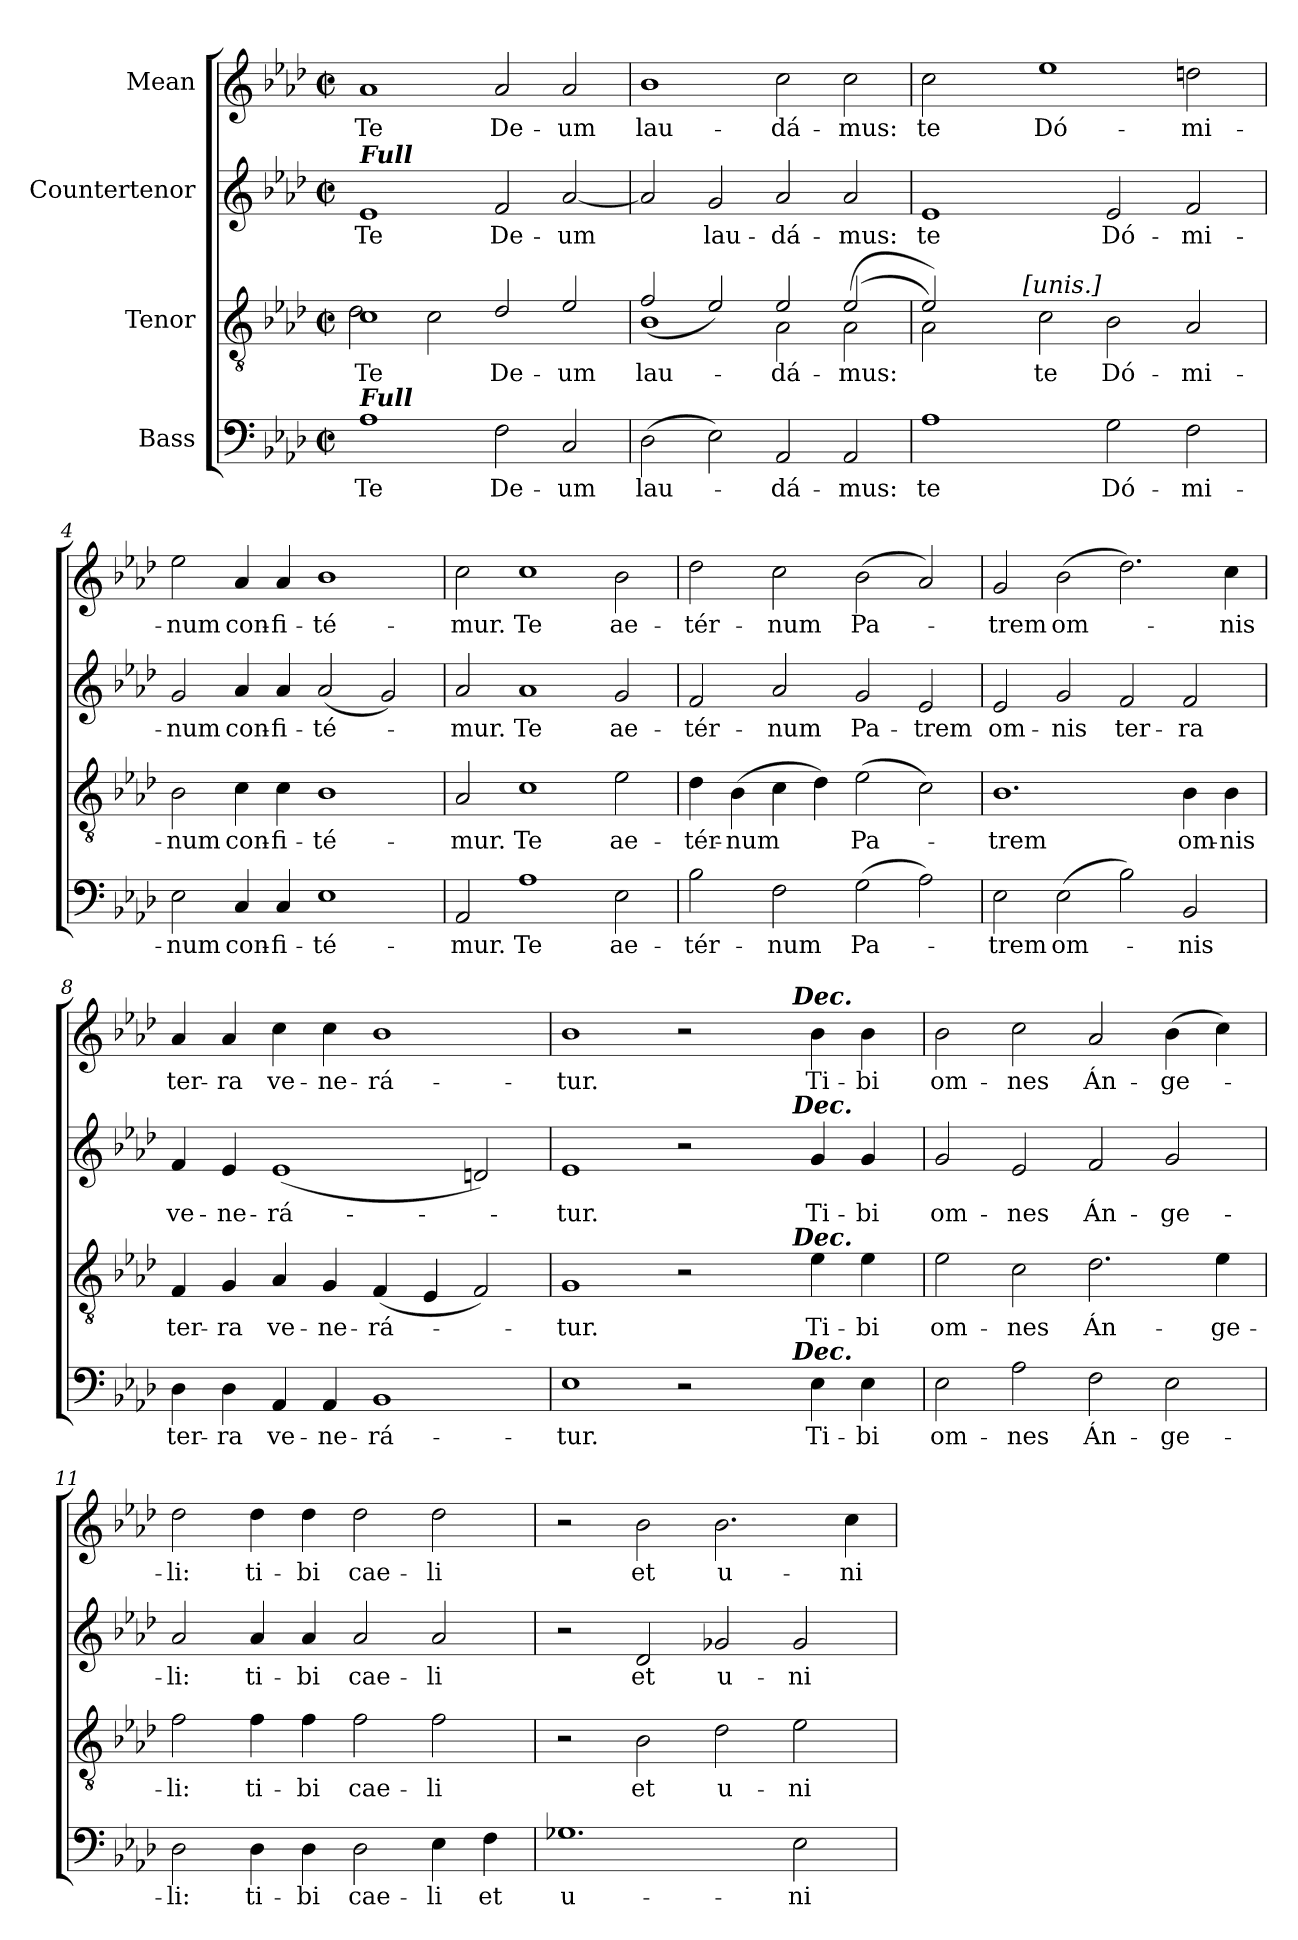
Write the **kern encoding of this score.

**kern	**text	**kern	**text	**kern	**text	**kern	**text
*part4	*part4	*part3	*part3	*part2	*part2	*part1	*part1
*staff4	*staff4	*staff3	*staff3	*staff2	*staff2	*staff1	*staff1
*I"Bass	*	*I"Tenor	*	*I"Countertenor	*	*I"Mean	*
!!LO:PB:g=z
*stria5	*	*stria5	*	*stria5	*	*stria5	*
*clefF4	*	*clefGv2	*	*clefG2	*	*clefG2	*
*k[b-e-a-d-]	*	*k[b-e-a-d-]	*	*k[b-e-a-d-]	*	*k[b-e-a-d-]	*
*A-:	*	*A-:	*	*A-:	*	*A-:	*
*M2/2	*	*M2/2	*	*M2/2	*	*M2/2	*
*met(c|)	*	*met(c|)	*	*met(c|)	*	*met(c|)	*
=1	=1	=1	=1	=1	=1	=1	=1
!	!	!	!	!LO:TX:a:Bi:t=Full	!	!	!
!	!	!LO:TX:a:Bi:t=Full	!	!	!	!	!
!LO:TX:a:Bi:t=Full	!	!	!	!	!	!	!
!	!LO:LY:b:cj	!	!LO:LY:b:cj	!	!LO:LY:b:cj	!	!LO:LY:b:cj
*	*	*^	*	*	*	*	*
1A-	Te	1c	2d-\	Te	1e-	Te	1a-	Te
.	.	.	2c\	.	.	.	.	.
!	!LO:LY:b:cj	!	!	!LO:LY:b:cj	!	!LO:LY:b:cj	!	!LO:LY:b:cj
2F\	De-	2d-/	1ryy	De-	2f/	De-	2a-/	De-
!	!LO:LY:b:cj	!	!	!LO:LY:b:cj	!	!LO:LY:b	!	!LO:LY:b:cj
2C/	-um	2e-/	.	-um	[<2a-/	-um	2a-/	-um
=2	=2	=2	=2	=2	=2	=2	=2	=2
!	!LO:LY:b	!	!	!LO:LY:b:cj	!	!	!	!LO:LY:b:cj
(>2D-\	lau-	1B-	(>2f/	lau-	2a-/]	.	1b-	lau-
!	!	!	!	!	!	!LO:LY:b:cj	!	!
2E-\)	.	.	2e-/)	.	2g/	lau-	.	.
!	!LO:LY:b:cj	!	!	!LO:LY:b:cj	!	!LO:LY:b:cj	!	!LO:LY:b:cj
2AA-/	-dá-	2A-\	2e-/	-dá-	2a-/	-dá-	2cc\	-dá-
!	!LO:LY:b:cj	!	!	!LO:LY:b	!	!LO:LY:b:cj	!	!LO:LY:b:cj
2AA-/	-mus:	(<2A-\	(>2e-/	-mus:	2a-/	-mus:	2cc\	-mus:
=3	=3	=3	=3	=3	=3	=3	=3	=3
!	!LO:LY:b:cj	!	!	!	!	!LO:LY:b:cj	!	!LO:LY:b:cj
*	*	*	*^	*	*	*	*	*
1A-	te	2e-/)	2A-\)	4ryy	.	1e-	te	2cc\	te
.	.	.	.	8ryy	.	.	.	.	.
.	.	.	.	16ryy	.	.	.	.	.
.	.	.	.	64ryy	.	.	.	.	.
!	!	!	!	!LO:TX:a:t=[unis.]	!	!	!	!	!
.	.	.	.	1ryy	.	.	.	.	.
!	!	!	!	!	!LO:LY:b:cj	!	!	!	!LO:LY:b:cj
.	.	2c\	1.ryy	.	te	.	.	1ee-	Dó-
!	!LO:LY:b:cj	!	!	!	!LO:LY:b:cj	!	!LO:LY:b:cj	!	!
2G\	Dó-	2B-\	.	.	Dó-	2e-/	Dó-	.	.
.	.	.	.	2ryy	.	.	.	.	.
!	!LO:LY:b:cj	!	!	!	!LO:LY:b:cj	!	!LO:LY:b:cj	!	!LO:LY:b:cj
2F\	-mi-	2A-/	.	.	-mi-	2f/	-mi-	2ddn\	-mi-
.	.	.	.	32.ryy	.	.	.	.	.
=4	=4	=4	=4	=4	=4	=4	=4	=4	=4
!	!LO:LY:b:cj	!	!	!	!LO:LY:b:cj	!	!LO:LY:b:cj	!	!LO:LY:b:cj
*	*	*v	*v	*v	*	*	*	*	*
2E-\	-num	2B-\	-num	2g/	-num	2ee-\	-num
!	!LO:LY:b:cj	!	!LO:LY:b:cj	!	!LO:LY:b:cj	!	!LO:LY:b:cj
4C/	con-	4c\	con-	4a-/	con-	4a-/	con-
!	!LO:LY:b:rj	!	!LO:LY:b:rj	!	!LO:LY:b:rj	!	!LO:LY:b:rj
4C/	-fi-	4c\	-fi-	4a-/	-fi-	4a-/	-fi-
!	!LO:LY:b:cj	!	!LO:LY:b:cj	!	!LO:LY:b:cj	!	!LO:LY:b:cj
1E-	-té-	1B-	-té-	(<2a-/	-té-	1b-	-té-
.	.	.	.	2g/)	.	.	.
!!LO:LB:g=z
=5	=5	=5	=5	=5	=5	=5	=5
!	!LO:LY:b:cj	!	!LO:LY:b:cj	!	!LO:LY:b:cj	!	!LO:LY:b:cj
2AA-/	-mur.	2A-/	-mur.	2a-/	-mur.	2cc\	-mur.
!	!LO:LY:b:cj	!	!LO:LY:b:cj	!	!LO:LY:b:cj	!	!LO:LY:b:cj
1A-	Te	1c	Te	1a-	Te	1cc	Te
!	!LO:LY:b:cj	!	!LO:LY:b:cj	!	!LO:LY:b:cj	!	!LO:LY:b:cj
2E-\	ae-	2e-\	ae-	2g/	ae-	2b-\	ae-
=6	=6	=6	=6	=6	=6	=6	=6
!	!LO:LY:b:cj	!	!LO:LY:b:cj	!	!LO:LY:b:cj	!	!LO:LY:b:cj
2B-\	-tér-	4d-\	-tér-	2f/	-tér-	2dd-\	-tér-
!	!	!	!LO:LY:b	!	!	!	!
.	.	(>4B-\	-num	.	.	.	.
!	!LO:LY:b:cj	!	!	!	!LO:LY:b:cj	!	!LO:LY:b:cj
2F\	-num	4c\	.	2a-/	-num	2cc\	-num
.	.	4d-\)	.	.	.	.	.
!	!LO:LY:b:cj	!	!LO:LY:b:cj	!	!LO:LY:b:cj	!	!LO:LY:b:cj
(>2G\	Pa-	(>2e-\	Pa-	2g/	Pa-	(>2b-\	Pa-
!	!	!	!	!	!LO:LY:b:cj	!	!
2A-\)	.	2c\)	.	2e-/	-trem	2a-/)	.
=7	=7	=7	=7	=7	=7	=7	=7
!	!LO:LY:b:cj	!	!LO:LY:b:cj	!	!LO:LY:b:cj	!	!LO:LY:b:cj
2E-\	-trem	1.B-	-trem	2e-/	om-	2g/	-trem
!	!LO:LY:b	!	!	!	!LO:LY:b:cj	!	!LO:LY:b
(>2E-\	om-	.	.	2g/	-nis	(>2b-\	om-
!	!	!	!	!	!LO:LY:b:cj	!	!
2B-\)	.	.	.	2f/	ter-	2.dd-\)	.
!	!LO:LY:b:cj	!	!LO:LY:b	!	!LO:LY:b:cj	!	!
2BB-/	-nis	4B-\	om-	2f/	-ra	.	.
!	!	!	!LO:LY:b:rj	!	!	!	!LO:LY:b:cj
.	.	4B-\	-nis	.	.	4cc\	-nis
=8	=8	=8	=8	=8	=8	=8	=8
!	!LO:LY:b	!	!LO:LY:b	!	!LO:LY:b	!	!LO:LY:b
4D-\	ter-	4F/	ter-	4f/	ve-	4a-/	ter-
!	!LO:LY:b:rj	!	!LO:LY:b:rj	!	!LO:LY:b:rj	!	!LO:LY:b:rj
4D-\	-ra	4G/	-ra	4e-/	-ne-	4a-/	-ra
!	!LO:LY:b	!	!LO:LY:b	!	!LO:LY:b:cj	!	!LO:LY:b
4AA-/	ve-	4A-/	ve-	(<1e-	-rá-	4cc\	ve-
!	!LO:LY:b:rj	!	!LO:LY:b:rj	!	!	!	!LO:LY:b:rj
4AA-/	-ne-	4G/	-ne-	.	.	4cc\	-ne-
!	!LO:LY:b:cj	!	!LO:LY:b:cj	!	!	!	!LO:LY:b:cj
1BB-	-rá-	(<4F/	-rá-	.	.	1b-	-rá-
.	.	4E-/	.	.	.	.	.
.	.	2F/)	.	2dn/)	.	.	.
!!LO:LB:g=z
=9	=9	=9	=9	=9	=9	=9	=9
!	!LO:LY:b:cj	!	!LO:LY:b:cj	!	!LO:LY:b:cj	!	!LO:LY:b:cj
*^	*	*^	*	*^	*	*^	*
1E-	1ryy	-tur.	1G	1ryy	-tur.	1e-	1ryy	-tur.	1b-	1ryy	-tur.
2r	4ryy	.	2r	4ryy	.	2r	4ryy	.	2r	4ryy	.
.	8ryy	.	.	8ryy	.	.	8ryy	.	.	8ryy	.
.	16ryy	.	.	16ryy	.	.	16ryy	.	.	16ryy	.
.	64ryy	.	.	64ryy	.	.	64ryy	.	.	64ryy	.
!	!	!	!	!	!	!	!	!	!	!LO:TX:a:Bi:t=Dec.	!
!	!	!	!	!	!	!	!LO:TX:a:Bi:t=Dec.	!	!	!	!
!	!	!	!	!LO:TX:a:Bi:t=Dec.	!	!	!	!	!	!	!
!	!LO:TX:a:Bi:t=Dec.	!	!	!	!	!	!	!	!	!	!
.	2ryy	.	.	2ryy	.	.	2ryy	.	.	2ryy	.
!	!	!LO:LY:b:cj	!	!	!LO:LY:b:cj	!	!	!LO:LY:b:cj	!	!	!LO:LY:b:cj
4E-\	.	Ti-	4e-\	.	Ti-	4g/	.	Ti-	4b-\	.	Ti-
!	!	!LO:LY:b:cj	!	!	!LO:LY:b:cj	!	!	!LO:LY:b:cj	!	!	!LO:LY:b:cj
4E-\	.	-bi	4e-\	.	-bi	4g/	.	-bi	4b-\	.	-bi
.	32.ryy	.	.	32.ryy	.	.	32.ryy	.	.	32.ryy	.
=10	=10	=10	=10	=10	=10	=10	=10	=10	=10	=10	=10
!	!	!LO:LY:b:cj	!	!	!LO:LY:b:cj	!	!	!LO:LY:b:cj	!	!	!LO:LY:b:cj
*v	*v	*	*	*	*	*v	*v	*	*v	*v	*
*	*	*v	*v	*	*	*	*	*
2E-\	om-	2e-\	om-	2g/	om-	2b-\	om-
!	!LO:LY:b:cj	!	!LO:LY:b:cj	!	!LO:LY:b:cj	!	!LO:LY:b:cj
2A-\	-nes	2c\	-nes	2e-/	-nes	2cc\	-nes
!	!LO:LY:b:cj	!	!LO:LY:b:cj	!	!LO:LY:b:cj	!	!LO:LY:b:cj
2F\	Án-	2.d-\	Án-	2f/	Án-	2a-/	Án-
!	!LO:LY:b:cj	!	!	!	!LO:LY:b:cj	!	!LO:LY:b:cj
2E-\	-ge-	.	.	2g/	-ge-	(>4b-\	-ge-
!	!	!	!LO:LY:b:cj	!	!	!	!
.	.	4e-\	-ge-	.	.	4cc\)	.
=11	=11	=11	=11	=11	=11	=11	=11
!	!LO:LY:b:cj	!	!LO:LY:b:cj	!	!LO:LY:b:cj	!	!LO:LY:b:cj
2D-\	-li:	2f\	-li:	2a-/	-li:	2dd-\	-li:
!	!LO:LY:b:cj	!	!LO:LY:b:cj	!	!LO:LY:b:cj	!	!LO:LY:b:cj
4D-\	ti-	4f\	ti-	4a-/	ti-	4dd-\	ti-
!	!LO:LY:b:cj	!	!LO:LY:b:cj	!	!LO:LY:b:cj	!	!LO:LY:b:cj
4D-\	-bi	4f\	-bi	4a-/	-bi	4dd-\	-bi
!	!LO:LY:b:cj	!	!LO:LY:b:cj	!	!LO:LY:b:cj	!	!LO:LY:b:cj
2D-\	cae-	2f\	cae-	2a-/	cae-	2dd-\	cae-
!	!LO:LY:b:cj	!	!LO:LY:b:cj	!	!LO:LY:b:cj	!	!LO:LY:b:cj
4E-\	-li	2f\	-li	2a-/	-li	2dd-\	-li
!	!LO:LY:b:cj	!	!	!	!	!	!
4F\	et	.	.	.	.	.	.
=12	=12	=12	=12	=12	=12	=12	=12
!	!LO:LY:b:cj	!	!	!	!	!	!
1.G-X	u-	2r	.	2r	.	2r	.
!	!	!	!LO:LY:b:cj	!	!LO:LY:b:cj	!	!LO:LY:b:cj
.	.	2B-\	et	2d-/	et	2b-\	et
!	!	!	!LO:LY:b:cj	!	!LO:LY:b:cj	!	!LO:LY:b:cj
.	.	2d-\	u-	2g-X/	u-	2.b-\	u-
!	!LO:LY:b:cj	!	!LO:LY:b:cj	!	!LO:LY:b:cj	!	!
2E-\	-ni-	2e-\	-ni-	2g-/	-ni-	.	.
!	!	!	!	!	!	!	!LO:LY:b:cj
.	.	.	.	.	.	4cc\	-ni-
=	=	=	=	=	=	=	=
*-	*-	*-	*-	*-	*-	*-	*-
